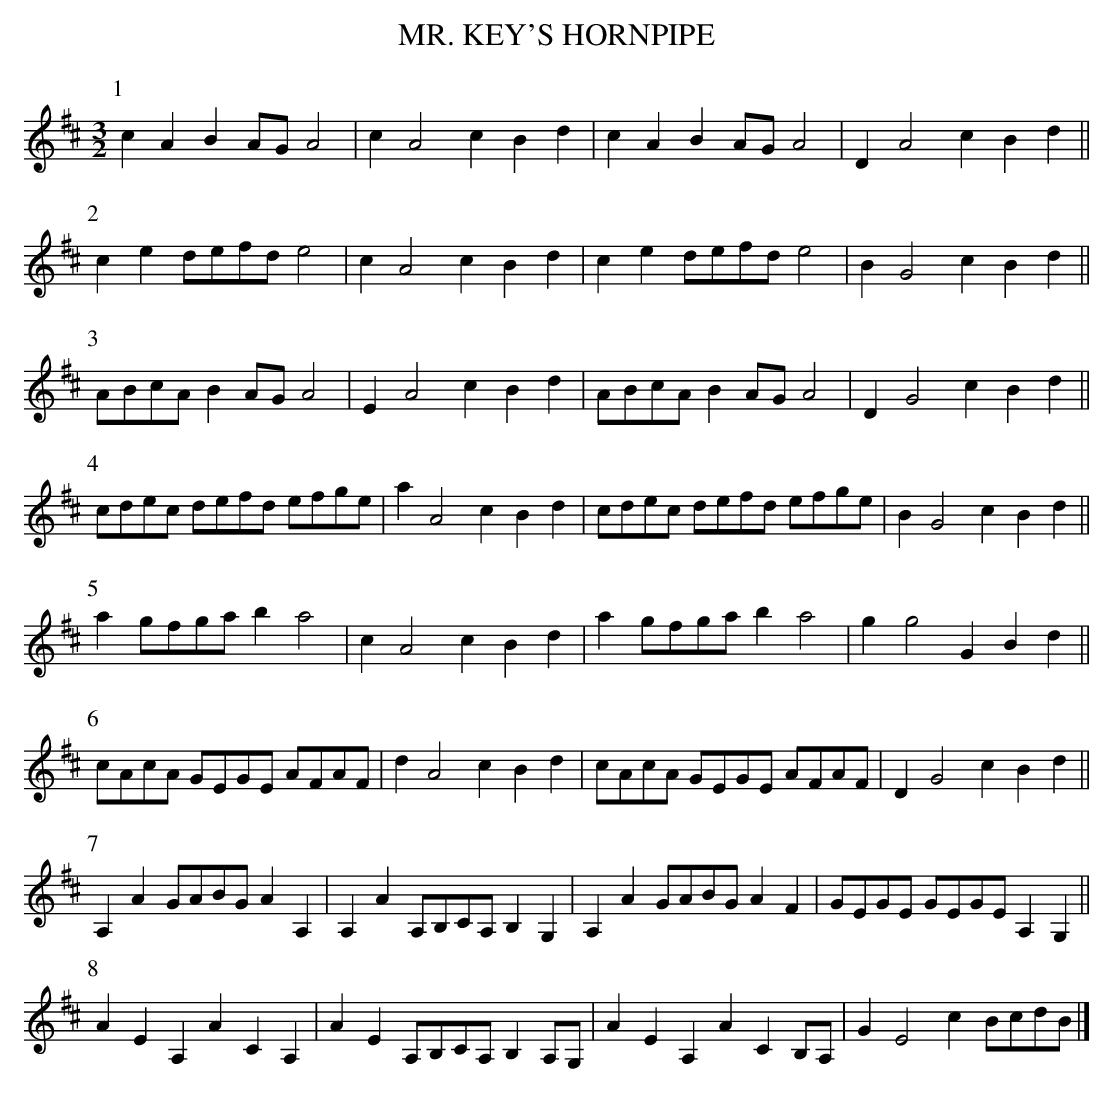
X:1
T:MR. KEY'S HORNPIPE
M:3/2
L:1/8
K:D
P:1
c2 A2 B2 AG A4 | c2 A4 c2 B2 d2 | c2 A2 B2 AG A4 | D2 A4 c2 B2 d2 ||
P:2
c2 e2 defd e4 | c2 A4 c2 B2 d2 | c2 e2 defd e4 | B2 G4 c2 B2 d2 ||
P:3
ABcA B2 AG A4 | E2 A4 c2 B2 d2 | ABcA B2 AG A4 | D2 G4 c2 B2 d2 ||
P:4
cdec defd efge | a2 A4 c2 B2 d2 | cdec defd efge | B2 G4 c2 B2 d2 ||
P:5
a2 gfga b2 a4 | c2 A4 c2 B2 d2 | a2 gfga b2 a4 | g2 g4 G2 B2 d2 ||
P:6
cAcA GEGE AFAF | d2 A4 c2 B2 d2 | cAcA GEGE AFAF | D2 G4 c2 B2 d2 ||
P:7
A,2 A2 GABG A2 A,2 | A,2 A2 A,B,CA, B,2 G,2 | A,2 A2 GABG A2 F2 | GEGE GEGE A,2 G,2 ||
P:8
A2 E2 A,2 A2 C2 A,2 | A2 E2 A,B,CA, B,2 A,G, | A2 E2 A,2 A2 C2 B,A, | G2 E4 c2 BcdB |]
